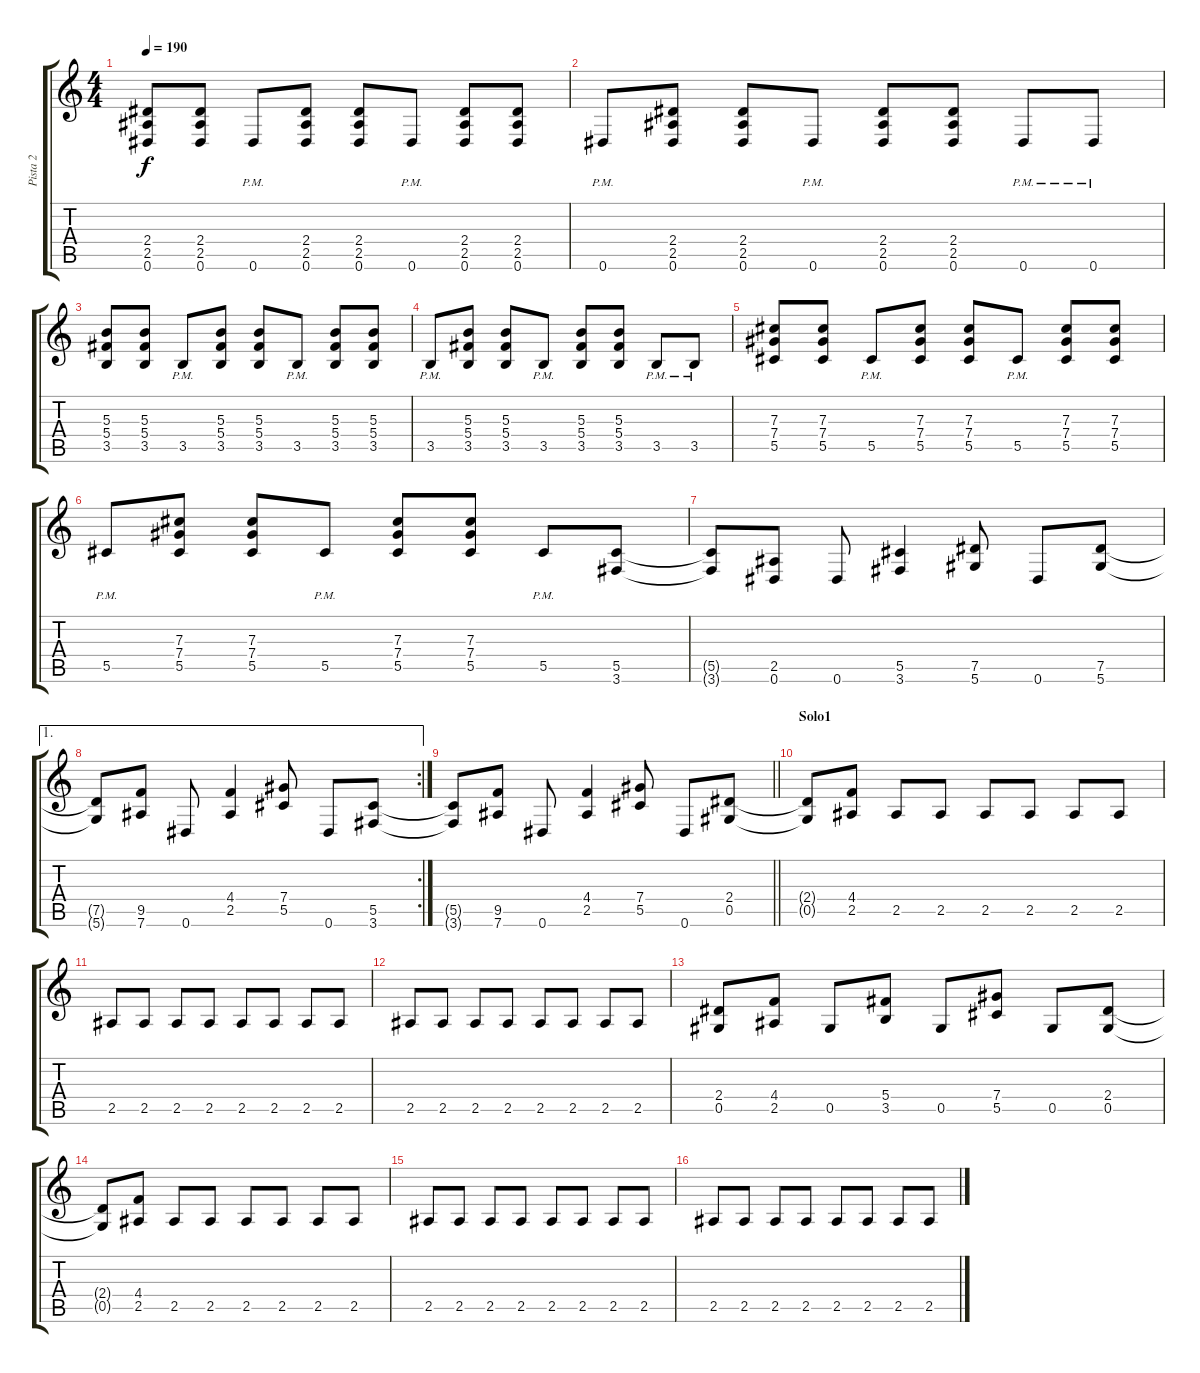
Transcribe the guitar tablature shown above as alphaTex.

\track ("Pista 2" "Pista 2") {instrument distortionguitar}
\staff {score tabs}
\tuning (Eb4 Bb3 Gb3 Db3 Ab2 Eb2) {hide}
\ts (4 4)
\tempo 190
\clef g2
\ks c
(2.4 2.5 0.6).8{dy f} (2.4 2.5 0.6).8 0.6{pm}.8 (2.4 2.5 0.6).8 (2.4 2.5 0.6).8 0.6{pm}.8 (2.4 2.5 0.6).8 (2.4 2.5 0.6).8 |
0.6{pm}.8 (2.4 2.5 0.6).8 (2.4 2.5 0.6).8 0.6{pm}.8 (2.4 2.5 0.6).8 (2.4 2.5 0.6).8 0.6{pm}.8 0.6{pm}.8 |
(5.3 5.4 3.5).8 (5.3 5.4 3.5).8 3.5{pm}.8 (5.3 5.4 3.5).8 (5.3 5.4 3.5).8 3.5{pm}.8 (5.3 5.4 3.5).8 (5.3 5.4 3.5).8 |
3.5{pm}.8 (5.3 5.4 3.5).8 (5.3 5.4 3.5).8 3.5{pm}.8 (5.3 5.4 3.5).8 (5.3 5.4 3.5).8 3.5{pm}.8 3.5{pm}.8 |
(7.3 7.4 5.5).8 (7.3 7.4 5.5).8 5.5{pm}.8 (7.3 7.4 5.5).8 (7.3 7.4 5.5).8 5.5{pm}.8 (7.3 7.4 5.5).8 (7.3 7.4 5.5).8 |
5.5{pm}.8 (7.3 7.4 5.5).8 (7.3 7.4 5.5).8 5.5{pm}.8 (7.3 7.4 5.5).8 (7.3 7.4 5.5).8 5.5{pm}.8 (5.5 3.6).8 |
(5.5{t} 3.6{t}).8 (2.5 0.6).8 0.6.8 (5.5 3.6).4 (7.5 5.6).8 0.6.8 (7.5 5.6).8 |
\ae 1
\rc 2
(7.5{t} 5.6{t}).8 (9.5 7.6).8 0.6.8 (4.4 2.5).4 (7.4 5.5).8 0.6.8 (5.5 3.6).8 |
\barLineRight lightlight
(5.5{t} 3.6{t}).8 (9.5 7.6).8 0.6.8 (4.4 2.5).4 (7.4 5.5).8 0.6.8 (2.4 0.5).8 |
\section ("" "Solo1")
(2.4{t} 0.5{t}).8 (4.4 2.5).8 2.5.8 2.5.8 2.5.8 2.5.8 2.5.8 2.5.8 |
2.5.8 2.5.8 2.5.8 2.5.8 2.5.8 2.5.8 2.5.8 2.5.8 |
2.5.8 2.5.8 2.5.8 2.5.8 2.5.8 2.5.8 2.5.8 2.5.8 |
(2.4 0.5).8 (4.4 2.5).8 0.5.8 (5.4 3.5).8 0.5.8 (7.4 5.5).8 0.5.8 (2.4 0.5).8 |
(2.4{t} 0.5{t}).8 (4.4 2.5).8 2.5.8 2.5.8 2.5.8 2.5.8 2.5.8 2.5.8 |
2.5.8 2.5.8 2.5.8 2.5.8 2.5.8 2.5.8 2.5.8 2.5.8 |
2.5.8 2.5.8 2.5.8 2.5.8 2.5.8 2.5.8 2.5.8 2.5.8
